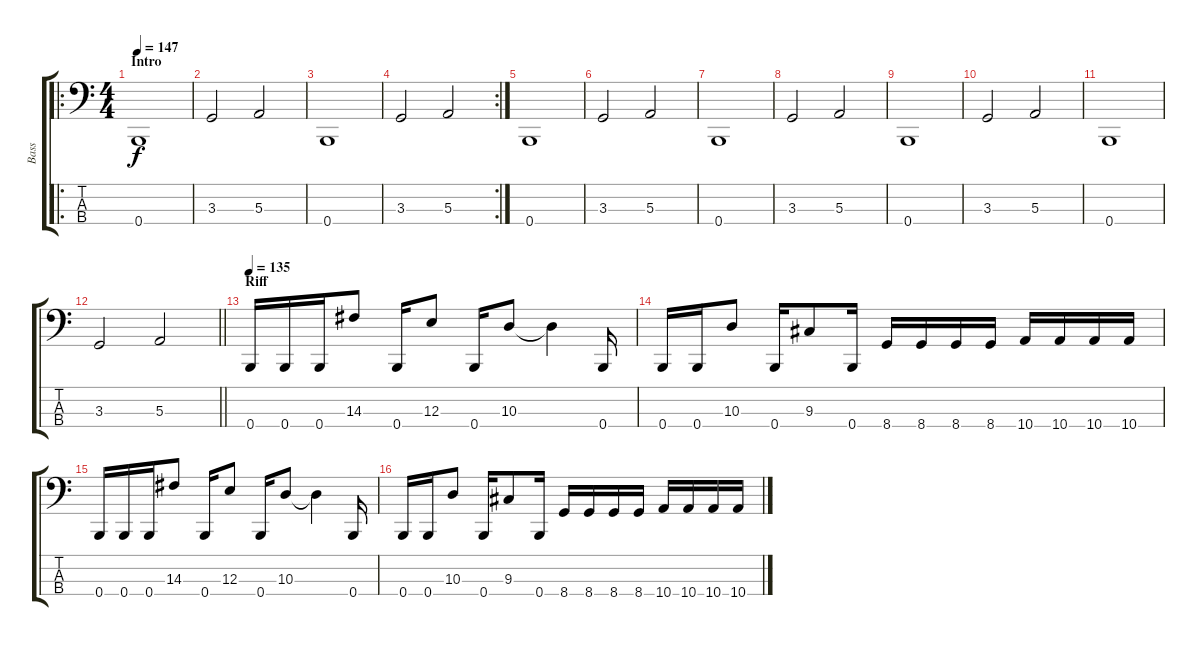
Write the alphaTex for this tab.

\track ("Bass" "Bass") {instrument electricbasspick}
\staff {score tabs}
\tuning (D2 A1 E1 B0) {hide}
\ro
\ts (4 4)
\section ("" "Intro")
\tempo 147
\clef f4
\ks c
0.4.1{dy f instrument electricbasspick} |
3.3.2 5.3.2 |
0.4.1 |
\rc 2
3.3.2 5.3.2 |
0.4.1 |
3.3.2 5.3.2 |
0.4.1 |
3.3.2 5.3.2 |
0.4.1 |
3.3.2 5.3.2 |
0.4.1 |
\barLineRight lightlight
3.3.2 5.3.2 |
\section ("" "Riff")
\tempo 135
0.4.16 0.4.16 0.4.16 14.3.8 0.4.16 12.3.8 0.4.16 10.3.8 10.3{t}.4 0.4.16 |
0.4.16 0.4.16 10.3.8 0.4.16 9.3.8 0.4.16 8.4.16 8.4.16 8.4.16 8.4.16 10.4.16 10.4.16 10.4.16 10.4.16 |
0.4.16 0.4.16 0.4.16 14.3.8 0.4.16 12.3.8 0.4.16 10.3.8 10.3{t}.4 0.4.16 |
0.4.16 0.4.16 10.3.8 0.4.16 9.3.8 0.4.16 8.4.16 8.4.16 8.4.16 8.4.16 10.4.16 10.4.16 10.4.16 10.4.16
